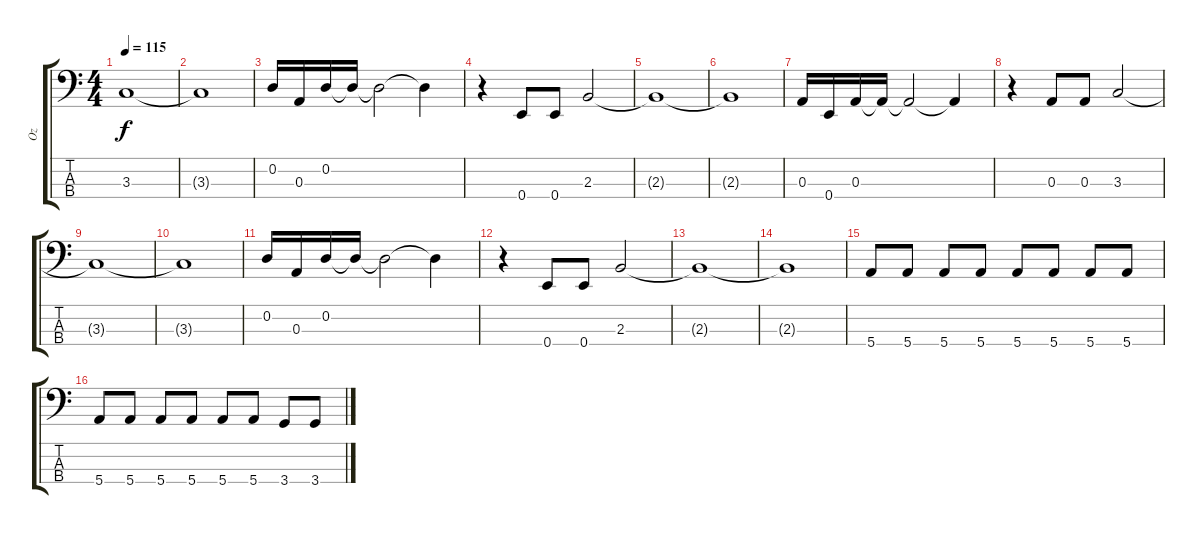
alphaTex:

\track ("Oz" "Oz") {instrument electricbasspick}
\staff {score tabs}
\tuning (G2 D2 A1 E1) {hide}
\ts (4 4)
\tempo 115
\clef f4
\ks c
3.3{t}.1{dy f} |
3.3{t}.1 |
0.2.16 0.3.16 0.2.16 0.2{t}.16 0.2{t}.2 0.2{t}.4 |
r.4 0.4.8 0.4.8 2.3.2 |
2.3{t}.1 |
2.3{t}.1 |
0.3.16 0.4.16 0.3.16 0.3{t}.16 0.3{t}.2 0.3{t}.4 |
r.4 0.3.8 0.3.8 3.3.2 |
3.3{t}.1 |
3.3{t}.1 |
0.2.16 0.3.16 0.2.16 0.2{t}.16 0.2{t}.2 0.2{t}.4 |
r.4 0.4.8 0.4.8 2.3.2 |
2.3{t}.1 |
2.3{t}.1 |
5.4.8 5.4.8 5.4.8 5.4.8 5.4.8 5.4.8 5.4.8 5.4.8 |
5.4.8 5.4.8 5.4.8 5.4.8 5.4.8 5.4.8 3.4.8 3.4.8
